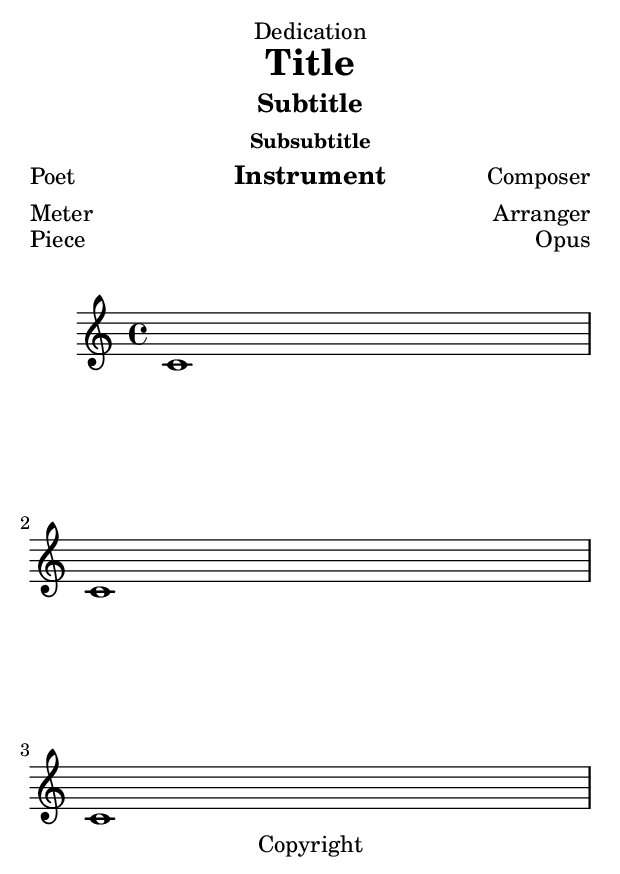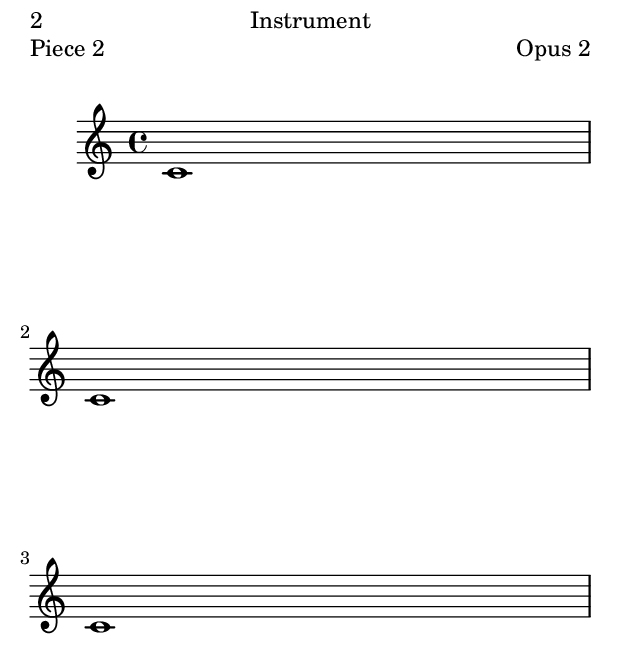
\version "2.23.4"

\header {
  texidoc = "Demonstrate all titling variables used by default."
}

\paper {
  #(set-paper-size "a6")
}

\header {
  dedication = "Dedication"
  title = "Title"
  subtitle = "Subtitle"
  subsubtitle = "Subsubtitle"
  poet = "Poet"
  instrument = "Instrument"
  composer = "Composer"
  meter = "Meter"
  arranger = "Arranger"
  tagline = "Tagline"
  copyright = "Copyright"
}

\book {
  \bookpart {
    \score {
      \header {
        piece = "Piece"
        opus = "Opus"
      }
      \repeat unfold 3 { c'1 \break }
    }
    \pageBreak
    \score {
      \header {
        piece = "Piece 2"
        opus = "Opus 2"
        breakbefore = ##t
      }
      \repeat unfold 3 { c'1 \break }
    }
  }
  \bookpart {
    \paper {
      print-all-headers = ##t
    }
    \score {
      \header {
        title = "Overridden title"
        piece = "Piece again"
        opus = "Opus"
      }
      { c'1 }
    }
    \score {
      \header {
        piece = "Piece 2 again"
        opus = "Opus 2"
      }
      { c'1 }
    }
  }
}
